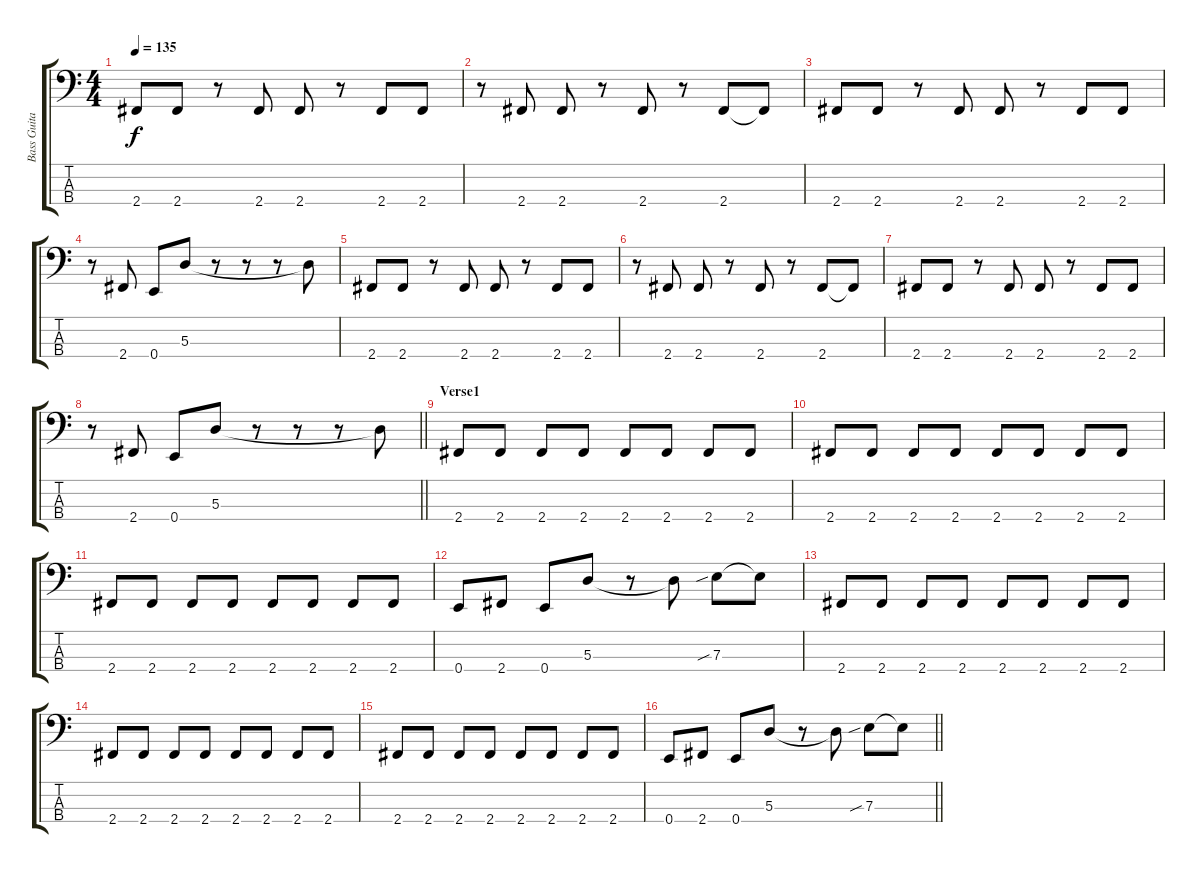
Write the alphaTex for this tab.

\track ("Bass Guitar" "Bass Guita") {instrument electricbassfinger}
\staff {score tabs}
\tuning (G2 D2 A1 E1) {hide}
\ts (4 4)
\tempo 135
\clef f4
\ks c
2.4.8{dy f} 2.4.8 r.8 2.4.8 2.4.8 r.8 2.4.8 2.4.8 |
r.8 2.4.8 2.4.8 r.8 2.4.8 r.8 2.4.8 2.4{t}.8 |
2.4.8 2.4.8 r.8 2.4.8 2.4.8 r.8 2.4.8 2.4.8 |
r.8 2.4.8 0.4.8 5.3.8 r.8 r.8 r.8 5.3{t}.8 |
2.4.8 2.4.8 r.8 2.4.8 2.4.8 r.8 2.4.8 2.4.8 |
r.8 2.4.8 2.4.8 r.8 2.4.8 r.8 2.4.8 2.4{t}.8 |
2.4.8 2.4.8 r.8 2.4.8 2.4.8 r.8 2.4.8 2.4.8 |
\barLineRight lightlight
r.8 2.4.8 0.4.8 5.3.8 r.8 r.8 r.8 5.3{t}.8 |
\section ("" "Verse1")
2.4.8 2.4.8 2.4.8 2.4.8 2.4.8 2.4.8 2.4.8 2.4.8 |
2.4.8 2.4.8 2.4.8 2.4.8 2.4.8 2.4.8 2.4.8 2.4.8 |
2.4.8 2.4.8 2.4.8 2.4.8 2.4.8 2.4.8 2.4.8 2.4.8 |
0.4.8 2.4.8 0.4.8 5.3.8 r.8 5.3{t}.8 7.3{sib}.8 7.3{t}.8 |
2.4.8 2.4.8 2.4.8 2.4.8 2.4.8 2.4.8 2.4.8 2.4.8 |
2.4.8 2.4.8 2.4.8 2.4.8 2.4.8 2.4.8 2.4.8 2.4.8 |
2.4.8 2.4.8 2.4.8 2.4.8 2.4.8 2.4.8 2.4.8 2.4.8 |
\barLineRight lightlight
0.4.8 2.4.8 0.4.8 5.3.8 r.8 5.3{t}.8 7.3{sib}.8 7.3{t}.8
